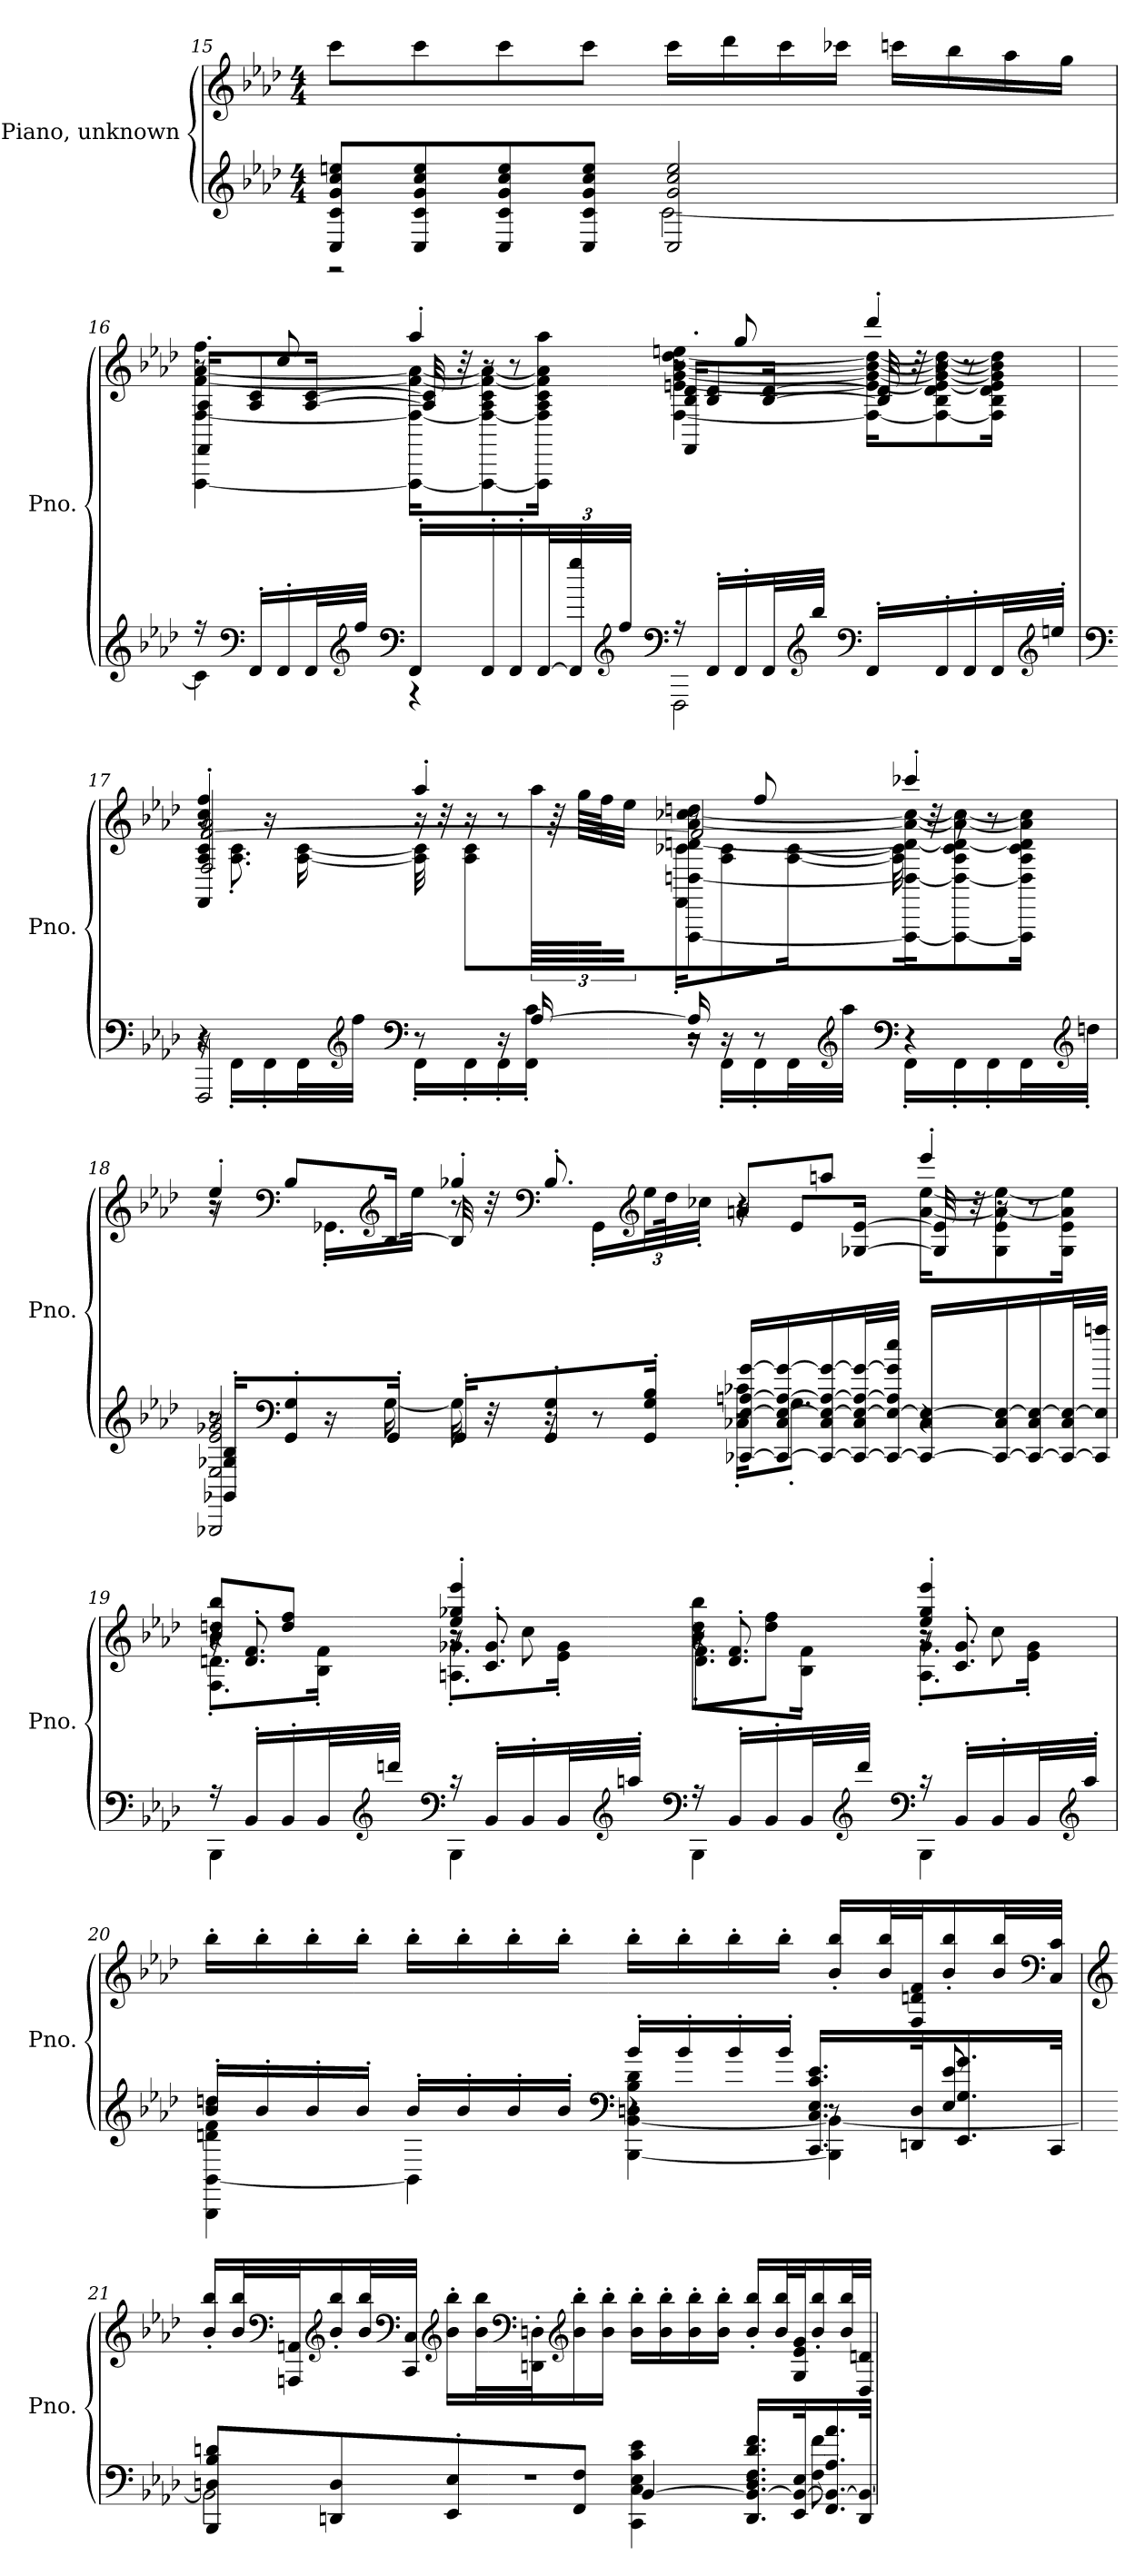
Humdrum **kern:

**kern	**kern
*part1	*part1
*staff2	*staff1
*I"Piano, unknown	*
*I'Pno.	*
!!LO:LB:g=z
*clefG2	*clefG2
*k[b-e-a-d-]	*k[b-e-a-d-]
*M4/4	*M4/4
=15	=15
*^	*
8C/ 8c/ 8g/ 8cc/ 8een/L	2r	8ccc\L
8C/ 8c/ 8g/ 8cc/ 8ee/	.	8ccc\
8C/ 8c/ 8g/ 8cc/ 8ee/	.	8ccc\
8C/ 8c/ 8g/ 8cc/ 8ee/J	.	8ccc\J
2C/ 2g/ 2cc/ 2ee/	[2c\	16ccc\LL
.	.	16ddd-\
.	.	16ccc\
.	.	16ccc-X\JJ
.	.	16cccn\LL
.	.	16bb-\
.	.	16aa-\
.	.	16gg\JJ
!!LO:LB:g=z
=16	=16	=16
*	*	*^
*	*	*	*^
16r	4c\]	8r	[4FFF\ [4F\ [4f\ [4a-\ 4ff\	16FF/' 16A-/'KL
*clefF4	*	*	*	*
16FF'/LL	.	.	.	8A-/ 8c/
16FF'/	.	8cc/	.	.
32FF/L	.	.	.	[16A-/ [16c/Jk
*clefG2	*	*	*	*
32ff/JJJ	.	.	.	.
*clefF4	*	*	*	*
16FF'/LL	4r	4aa-'/	16FFF\_ 16F\_ 16f\_ 16a-\_KL	32A-/] 32c/]
.	.	.	.	32r
16FF'/	.	.	8FFF\_ 8F\_ 8A-\ 8c\ 8f\_ 8a-\_	16r
16FF'/	.	.	.	8r
*Xbrackettup	*	*	*	*
[48FF/L	.	.	16FFF\] 16F\] 16A-\ 16c\ 16f\] 16a-\] 16aa-\Jk	.
48FF/] 48gg/	.	.	.	.
*clefG2	*	*	*	*
48ff/JJJ	.	.	.	.
*clefF4	*	*	*	*
16r	2FFF\	8r	[4F\ [4en\ [4g\ [4b-\ [4dd-\ 4een\	16FF/' 16B-/' 16d-/'KL
16FF'/LL	.	.	.	8B-/ 8d-/
16FF'/	.	8gg/	.	.
32FF/L	.	.	.	[16B-/ [16d-/Jk
*clefG2	*	*	*	*
32bb-/JJJ	.	.	.	.
*clefF4	*	*	*	*
16FF'/LL	.	4ddd-'/	16F\_ 16e\_ 16g\_ 16b-\_ 16dd-\_KL	32B-/] 32d-/]
.	.	.	.	32r
16FF'/	.	.	8F\_ 8B-\ 8d-\ 8e\_ 8g\_ 8b-\_ 8dd-\_	16r
16FF'/	.	.	.	8r
32FF/L	.	.	16F\] 16B-\ 16d-\ 16e\] 16g\] 16b-\] 16dd-\]Jk	.
*clefG2	*	*	*	*
32een'/JJJ	.	.	.	.
*v	*v	*	*	*
*	*v	*v	*v
!!LO:LB:g=z
=17	=17
*clefF4	*
*^	*^
*	*^	*	*^
*	*	*	*	*	*^
4r	16r	2FFF/	4FF/' 4A-/' 4c/' 4cc/' 4ff/'	16r	2F/ [2f/ 2a-/	8r
.	16FF'\LL	.	.	8.A-\' 8.c\'	.	.
.	16FF'\	.	.	.	.	16r
.	32FF\L	.	.	.	.	[16A-\ [16c\
*clefG2	*	*	*	*	*	*
.	32ff\JJJ	.	.	.	.	.
*clefF4	*	*	*	*	*	*
8r	16FF'\LL	.	4aa-'/	16r	.	32A-\] 32c\]
.	.	.	.	.	.	32r
.	16FF'\	.	.	8A-\ 8c\L	.	16r
16r	16FF'\	.	.	.	.	8r
[16A-/	16FF\' 16c\'JJ	.	.	96aa-\Jkkk	.	.
.	.	.	.	96r	.	.
.	.	.	.	96gg\LLLL	.	.
*	*	*	*	*Xbrackettup	*	*
.	.	.	.	96ff\J	.	.
.	.	.	.	48ee-\JJJ	.	.
16A-/]	16r	2r	8r	[4FFF\ [4Dn\ [4dn\ [4a-\ [4cc-X\ 4ddn\	2f/]	16FF\' 16c-X\'KL
16r	16FF'\LL	.	.	.	.	8A-\ 8c-\
8r	16FF'\	.	8ff/	.	.	.
.	32FF\L	.	.	.	.	[16A-\ [16c-\Jk
*clefG2	*	*	*	*	*	*
.	32aa-\JJJ	.	.	.	.	.
*clefF4	*	*	*	*	*	*
4r	16FF'\LL	.	4ccc-X'/	16FFF\_ 16D\_ 16d\_ 16a-\_ 16cc-\_KL	.	32A-\] 32c-\]
.	.	.	.	.	.	32r
.	16FF'\	.	.	8FFF\_ 8D\_ 8A-\ 8c-\ 8d\_ 8a-\_ 8cc-\_	.	16r
.	16FF'\	.	.	.	.	8r
.	32FF\L	.	.	16FFF\] 16D\] 16A-\ 16c-\ 16d\] 16a-\] 16cc-\]Jk	.	.
*clefG2	*	*	*	*	*	*
.	32ddn'\JJJ	.	.	.	.	.
*	*	*	*	*	*v	*v
!!LO:PB:g=z
=18	=18	=18	=18	=18	=18
2GGG-X/ 2E-/ 2e-/ 2g-X/ 2b-/	8r	16GG-X/' 16G-X/' 16B-/'KL	4ee-'/	8r	16r
*clefF4	*	*	*clefF4	*	*
.	.	8GG-/' 8G-/'	.	.	8B-/L
.	16r	.	.	16.GG-X'\LL	.
*	*	*	*clefG2	*	*
.	[16G-\	16GG-'/Jk	.	.	[16B-/Jk
.	.	.	.	32ee-\JJk	.
.	32G-\]	16GG-'/KL	4gg-X'/	8r	32B-/]
.	32r	.	.	.	32r
*	*	*	*clefF4	*	*
.	16r	8GG-/' 8G-/'	.	.	8.B-'/
.	8r	.	.	16GG-'\LL	.
*	*	*	*clefG2	*	*
.	.	16GG-/' 16G-/' 16B-/'Jk	.	48ee-\L	.
.	.	.	.	96dd-\K	.
.	.	.	.	32cc-X'\JJJ	.
2r	16C-X\' 16c-X\'KL	[16CC-X/ [16E-/ [16An/ [16g-/LL	8an/L	4r	16r
.	8.G-'\J	16CC-/_ 16C-/ 16E-/_ 16A/_ 16g-/_	.	.	8e-/L
.	.	16CC-/_ 16C-/ 16E-/_ 16A/_ 16g-/_	8aan/J	.	.
.	.	32CC-/_ 32C-/ 32E-/_ 32A/_ 32g-/_L	.	.	[16G-X/ [16e-/Jk
.	.	32CC-/_ 32E-/_ 32A/] 32g-/] 32ee-/JJJ	.	.	.
.	4r	16CC-/_ 16C-/ 16E-/_LL	4eee-'/	[16a\ [16ee-\KL	32G-/] 32e-/]
.	.	.	.	.	32r
.	.	16CC-/_ 16C-/ 16E-/_	.	8G-\ 8e-\ 8a\_ 8ee-\_	16r
.	.	16CC-/_ 16C-/ 16E-/_	.	.	8r
.	.	32CC-/_ 32C-/ 32E-/_L	.	16G-\ 16e-\ 16a\] 16ee-\]Jk	.
.	.	32CC-/] 32E-/] 32aan/JJJ	.	.	.
*	*v	*v	*	*	*
!!LO:LB:g=z
=19	=19	=19	=19	=19
*	*	*	*	*^
16r	4BBB-\	8b-/ 8ddn/ 8bb-/L	4r	16r	8.F\' 8.dn\'L
16BB-'/LL	.	.	.	8.d/' 8.f/'	.
16BB-'/	.	8dd/ 8ff/J	.	.	.
32BB-/L	.	.	.	.	16B-\' 16f\'Jk
*clefG2	*	*	*	*	*
32dddn/JJJ	.	.	.	.	.
*clefF4	*	*	*	*	*
16r	4BBB-\	4ee-/' 4gg-X/' 4eee-/'	8r	16r	8.An\' 8.g-X\'L
16BB-'/LL	.	.	.	8.c/' 8.g-/'	.
16BB-'/	.	.	8cc\	.	.
32BB-/L	.	.	.	.	16e-\' 16g-\'Jk
*clefG2	*	*	*	*	*
32aan'/JJJ	.	.	.	.	.
*clefF4	*	*	*	*	*
16r	4BBB-\	4r	8b-\ 8dd\ 8bb-\L	16r	8.d\' 8.f\'L
16BB-'/LL	.	.	.	8.d/' 8.f/'	.
16BB-'/	.	.	8dd\ 8ff\J	.	.
32BB-/L	.	.	.	.	16B-\' 16f\'Jk
*clefG2	*	*	*	*	*
32ddd/JJJ	.	.	.	.	.
*clefF4	*	*	*	*	*
16r	4BBB-\	4ee-/' 4gg-/' 4eee-/'	8r	16r	8.A\' 8.g-\'L
16BB-'/LL	.	.	.	8.c/' 8.g-/'	.
16BB-'/	.	.	8cc\	.	.
32BB-/L	.	.	.	.	16e-\' 16g-\'Jk
*clefG2	*	*	*	*	*
32aa'/JJJ	.	.	.	.	.
*	*	*v	*v	*v	*v
!!LO:LB:g=z
=20	=20	=20
*	*^	*
2r	4BBB-\ [4BB-\ 4dn\ 4f\	16b-/' 16ddn/'LL	16bb-'\LL
.	.	16b-'/	16bb-'\
.	.	16b-'/	16bb-'\
.	.	16b-'/JJ	16bb-'\JJ
.	4BB-\]	16b-'/LL	16bb-'\LL
.	.	16b-'/	16bb-'\
.	.	16b-'/	16bb-'\
.	.	16b-'/JJ	16bb-'\JJ
*clefF4	*	*	*
4r	[4BBB-\ [4BB-\ 4Dn\ 4B-\ 4d\	16b-'/LL	16bb-'\LL
.	.	16b-'/	16bb-'\
.	.	16b-'/	16bb-'\
.	.	16b-'/JJ	16bb-'\JJ
8r	4BBB-\] 4BB-\_	16.CC/ 16.C/ 16.E-/ 16.c/ 16.e-/LL	16b-/' 16bb-/'LL
.	.	.	32b-/ 32bb-/L
.	.	32DDn/ 32D/K	32F/ 32dn/ 32f/J
8E-/ 8e-/	.	16.EE-/ 16.G/ 16.g/	16b-/' 16bb-/'
.	.	.	32b-/ 32bb-/L
*	*	*	*clefF4
.	.	32CC/JJk	32C/ 32c/JJJ
!!LO:LB:g=z
=21	=21	=21	=21
*	*	*	*clefG2
1r	2BB-\]	8BBB-/ 8Dn/ 8B-/ 8dn/L	16b-/' 16bb-/'LL
.	.	.	32b-/ 32bb-/L
*	*	*	*clefF4
.	.	.	32AAAn/ 32AAn/J
*	*	*	*clefG2
.	.	8DDn/ 8D/	16b-/' 16bb-/'
.	.	.	32b-/ 32bb-/L
*	*	*	*clefF4
.	.	.	32CC/ 32C/JJJ
*	*	*	*clefG2
.	.	8EE-/' 8E-/'	16b-\' 16bb-\'LL
.	.	.	32b-\ 32bb-\L
*	*	*	*clefF4
.	.	.	32DDn\' 32Dn\'J
*	*	*	*clefG2
.	.	8FF/ 8F/J	16b-\' 16bb-\'
.	.	.	16b-\' 16bb-\'JJ
.	4CC\ 4C\ 4E-\ 4c\ 4e-\	[4BB-/	16b-\' 16bb-\'LL
.	.	.	16b-\' 16bb-\'
.	.	.	16b-\' 16bb-\'
.	.	.	16b-\' 16bb-\'JJ
.	8r	16.DD/ 16.BB-/_ 16.D/ 16.F/ 16.d/ 16.f/LL	16b-/' 16bb-/'LL
.	.	.	32b-/ 32bb-/L
.	.	32EE-/ 32BB-/_ 32E-/K	32G/ 32e-/ 32g/J
.	8F\ 8f\	16.FF/ 16.BB-/_ 16.A-/ 16.a-/	16b-/' 16bb-/'
.	.	.	32b-/ 32bb-/L
.	.	32DD/ 32BB-/_JJk	32D/ 32dn/JJJ
*v	*v	*v	*
=	=
*-	*-
